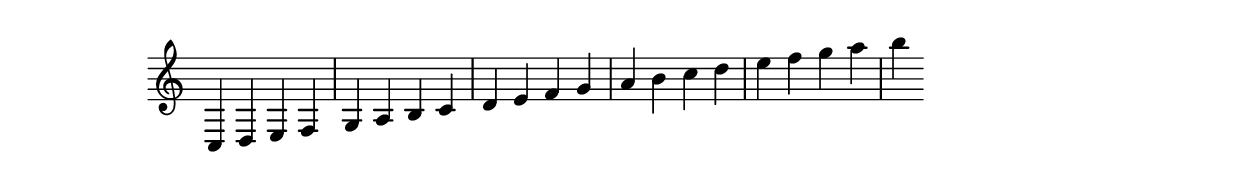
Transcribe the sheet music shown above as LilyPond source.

#(ly:set-option 'midi-extension "mid")
\version "2.12.3"
\include "english.ly"
\header{ 
}
%{
                            . . . . . . .
1 2 3 4 5 6 7 1 2 3 4 5 6 7 1 2 3 4 5 6 7
. . . . . . .         

%}
melody = {
\once \override Staff.TimeSignature #'stencil = ##f
\clef treble
\key c 
\major
  c4 d4 e4 f4 g4 a4 b4 c'4 d'4 e'4 f'4 g'4 a'4 b'4 c''4 d''4 e''4 f''4 g''4 a''4 b''4 \bar "" \break 
 }
text = \lyricmode {
                     
}
\score{

<<
\new Voice = "one" {
\melody
}
\new Lyrics \lyricsto "one" \text
>>
\layout {
\context {
\Score
}
}
\midi {
\context {
\Score
tempoWholesPerMinute = #(ly:make-moment 200 4)
}
}
}